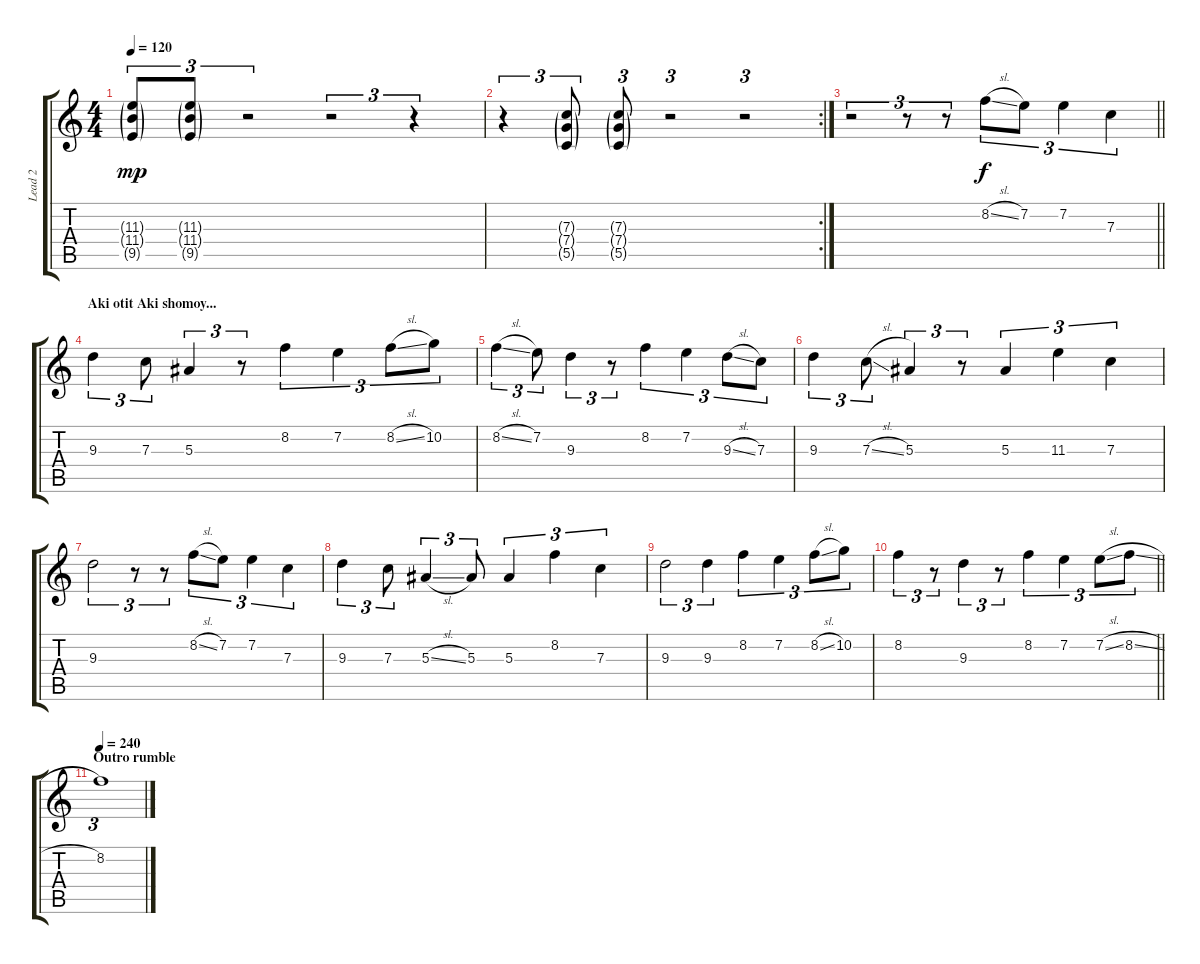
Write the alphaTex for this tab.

\track ("Lead 2" "Lead 2") {instrument distortionguitar}
\staff {score tabs}
\tuning (D4 A3 F3 C3 G2 D2) {hide}
\ts (4 4)
\tempo 120
\clef g2
\ks c
(11.3{g} 11.4{g} 9.5{g}).8{tu (3 2) dy mp} (11.3{g} 11.4{g} 9.5{g}).8{tu (3 2)} r.2{tu (3 2)} r.2{tu (3 2)} r.4{tu (3 2)} |
\rc 2
r.4{tu (3 2)} (7.3{g} 7.4{g} 5.5{g}).8{tu (3 2)} (7.3{g} 7.4{g} 5.5{g}).8{tu (3 2)} r.2{tu (3 2)} r.2{tu (3 2)} |
\barLineRight lightlight
r.2{tu (3 2)} r.8{tu (3 2)} r.8{tu (3 2)} 8.2{sl}.8{tu (3 2) dy f} 7.2.8{tu (3 2)} 7.2.4{tu (3 2)} 7.3.4{tu (3 2)} |
\section ("" "Aki otit Aki shomoy...")
9.3.4{tu (3 2)} 7.3.8{tu (3 2)} 5.3.4{tu (3 2)} r.8{tu (3 2)} 8.2.4{tu (3 2)} 7.2.4{tu (3 2)} 8.2{sl}.8{tu (3 2)} 10.2.8{tu (3 2)} |
8.2{sl}.4{tu (3 2)} 7.2.8{tu (3 2)} 9.3.4{tu (3 2)} r.8{tu (3 2)} 8.2.4{tu (3 2)} 7.2.4{tu (3 2)} 9.3{sl}.8{tu (3 2)} 7.3.8{tu (3 2)} |
9.3.4{tu (3 2)} 7.3{sl}.8{tu (3 2)} 5.3.4{tu (3 2)} r.8{tu (3 2)} 5.3.4{tu (3 2)} 11.3.4{tu (3 2)} 7.3.4{tu (3 2)} |
9.3.2{tu (3 2)} r.8{tu (3 2)} r.8{tu (3 2)} 8.2{sl}.8{tu (3 2)} 7.2.8{tu (3 2)} 7.2.4{tu (3 2)} 7.3.4{tu (3 2)} |
9.3.4{tu (3 2)} 7.3.8{tu (3 2)} 5.3{sl}.4{tu (3 2)} 5.3.8{tu (3 2)} 5.3.4{tu (3 2)} 8.2.4{tu (3 2)} 7.3.4{tu (3 2)} |
9.3.2{tu (3 2)} 9.3.4{tu (3 2)} 8.2.4{tu (3 2)} 7.2.4{tu (3 2)} 8.2{sl}.8{tu (3 2)} 10.2.8{tu (3 2)} |
\barLineRight lightlight
8.2.4{tu (3 2)} r.8{tu (3 2)} 9.3.4{tu (3 2)} r.8{tu (3 2)} 8.2.4{tu (3 2)} 7.2.4{tu (3 2)} 7.2{sl}.8{tu (3 2)} 8.2{sl}.8{tu (3 2)} |
\section ("" "Outro rumble")
\tempo 240
8.2.1{tu (3 2)}
